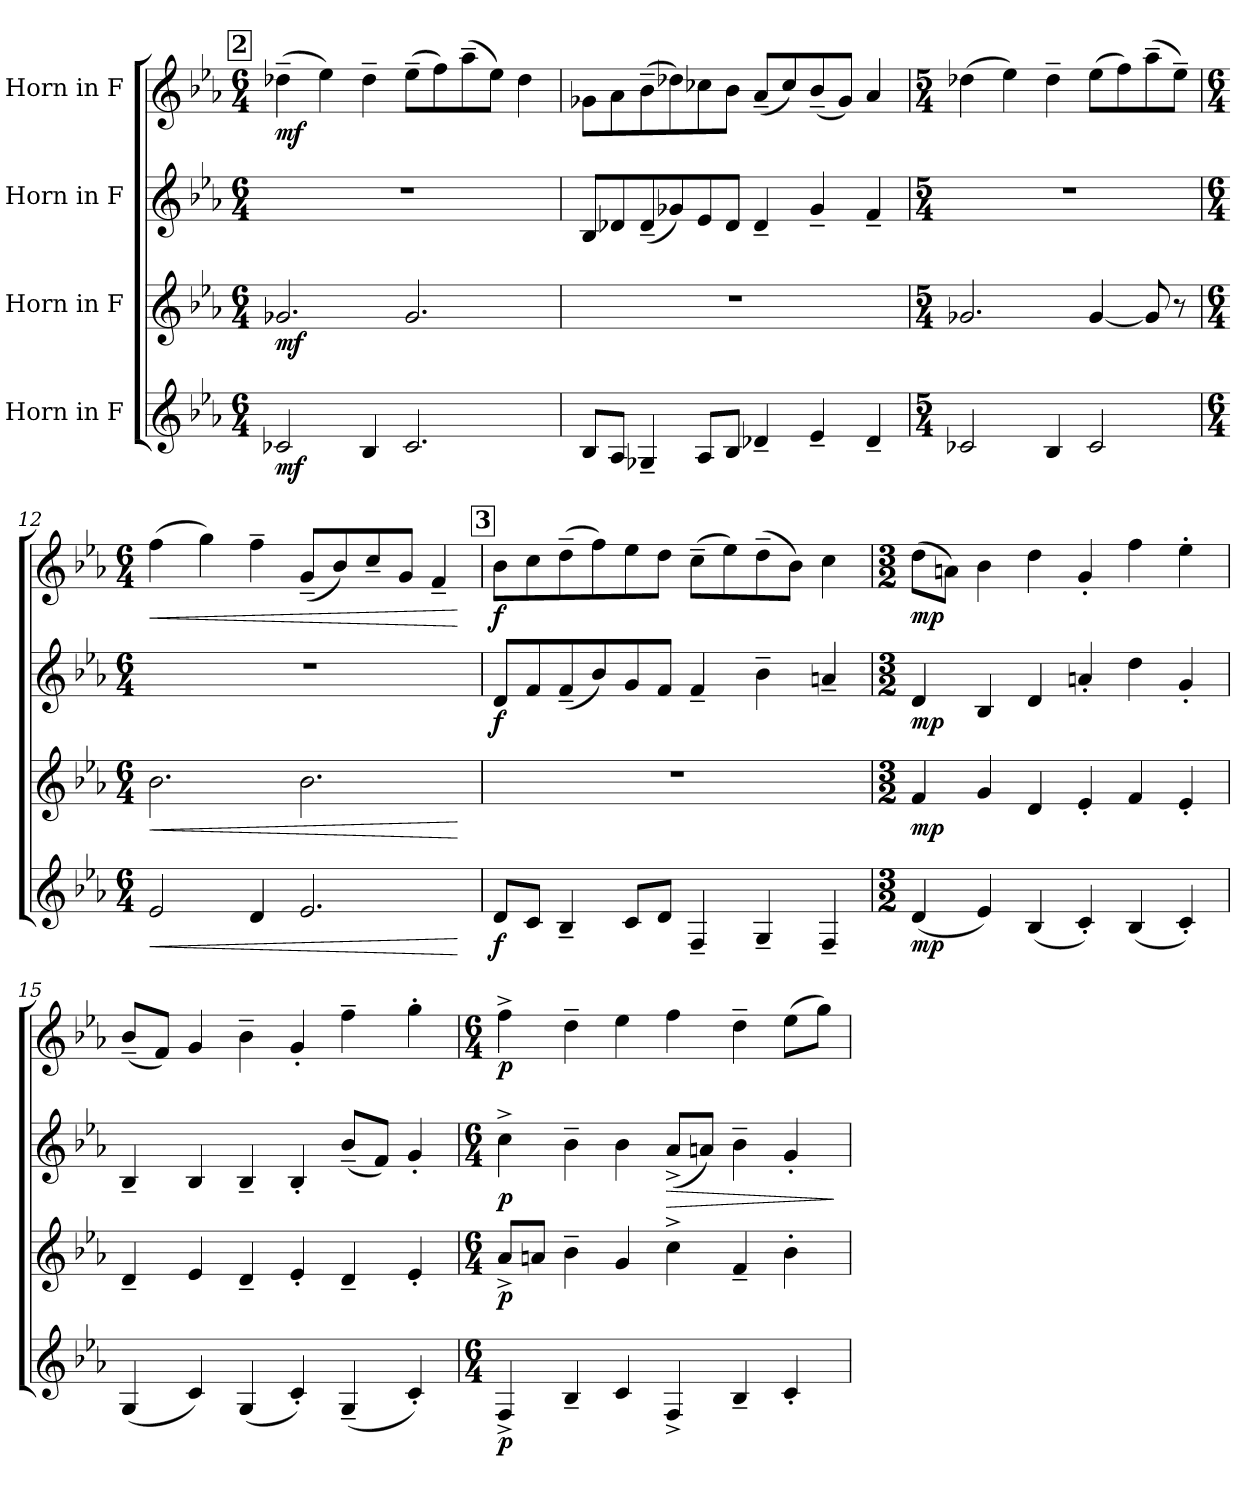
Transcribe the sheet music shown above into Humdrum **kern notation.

**kern	**dynam	**kern	**dynam	**kern	**dynam	**kern	**dynam
*part4	*part4	*part3	*part3	*part2	*part2	*part1	*part1
*staff4	*staff4	*staff3	*staff3	*staff2	*staff2	*staff1	*staff1
*I"Horn in F	*	*I"Horn in F	*	*I"Horn in F	*	*I"Horn in F	*
!!LO:PB:g=z
*clefG2	*	*clefG2	*	*clefG2	*	*clefG2	*
*ITrd4c7	*	*ITrd4c7	*	*ITrd4c7	*	*ITrd4c7	*
*k[b-e-a-d-]	*	*k[b-e-a-d-]	*	*k[b-e-a-d-]	*	*k[b-e-a-d-]	*
*M6/4	*	*M6/4	*	*M6/4	*	*M6/4	*
!!LO:REH:place=s1:a:B:fs=14:t=2
=9	=9	=9	=9	=9	=9	=9	=9
!	!LO:DY:b	!	!LO:DY:b	!	!	!	!LO:DY:b
2F-X/	mf	2.c-X/	mf	1.r	.	(>4g-X~\	mf
.	.	.	.	.	.	4a-\)	.
4E-/	.	.	.	.	.	4g-~\	.
2.F-/	.	2.c-/	.	.	.	(>8a-~\L	.
.	.	.	.	.	.	8b-\)	.
.	.	.	.	.	.	(>8dd-~\	.
.	.	.	.	.	.	8a-\J)	.
.	.	.	.	.	.	4g-\	.
=10	=10	=10	=10	=10	=10	=10	=10
8E-/L	.	1.r	.	8E-/L	.	8c-X\L	.
8D-/J	.	.	.	8G-X/	.	8d-\	.
4C-X~/	.	.	.	(<8G-~/	.	(>8e-~\	.
.	.	.	.	8c-X/)	.	8g-X\)	.
8D-/L	.	.	.	8A-/	.	8f-X\	.
8E-/J	.	.	.	8G-/J	.	8e-\J	.
4G-X~/	.	.	.	4G-~/	.	(<8d-~/L	.
.	.	.	.	.	.	8f-/)	.
4A-~/	.	.	.	4c-~/	.	(<8e-~/	.
.	.	.	.	.	.	8c-/J)	.
4G-~/	.	.	.	4B-~/	.	4d-/	.
=11	=11	=11	=11	=11	=11	=11	=11
*M5/4	*	*M5/4	*	*M5/4	*	*M5/4	*
2F-X/	.	2.c-X/	.	4%5r	.	(>4g-X\	.
.	.	.	.	.	.	4a-\)	.
4E-/	.	.	.	.	.	4g-~\	.
2F-/	.	[4c-/	.	.	.	(>8a-\L	.
.	.	.	.	.	.	8b-\)	.
.	.	8c-/]	.	.	.	(>8dd-~\	.
.	.	8r	.	.	.	8a-~\J)	.
!!LO:LB:g=z
=12	=12	=12	=12	=12	=12	=12	=12
*M6/4	*	*M6/4	*	*M6/4	*	*M6/4	*
!	!LO:HP:b	!	!LO:HP:b	!	!	!	!LO:HP:b
2A-/	<	2.e-\	<	1.r	.	(>4b-\	<
.	.	.	.	.	.	4cc\)	.
4G/	.	.	.	.	.	4b-~\	.
2.A-/	.	2.e-\	.	.	.	(<8c~/L	.
.	.	.	.	.	.	8e-/)	.
.	.	.	.	.	.	8f~/	.
.	.	.	.	.	.	8c/J	.
.	.	.	.	.	.	4B-~/	.
.	[	.	[	.	.	.	[
!!LO:REH:place=s1:a:B:fs=14:t=3
=13	=13	=13	=13	=13	=13	=13	=13
!	!LO:DY:b	!	!	!	!LO:DY:b	!	!LO:DY:b
8G/L	f	1.r	.	8G/L	f	8e-\L	f
8F/J	.	.	.	8B-/	.	8f\	.
4E-~/	.	.	.	(<8B-~/	.	(>8g~\	.
.	.	.	.	8e-/)	.	8b-\)	.
8F/L	.	.	.	8c/	.	8a-\	.
8G/J	.	.	.	8B-/J	.	8g\J	.
4BB-~/	.	.	.	4B-~/	.	(>8f~\L	.
.	.	.	.	.	.	8a-\)	.
4C~/	.	.	.	4e-~\	.	(>8g~\	.
.	.	.	.	.	.	8e-\J)	.
4BB-~/	.	.	.	4dn~/	.	4f\	.
=14	=14	=14	=14	=14	=14	=14	=14
*M3/2	*	*M3/2	*	*M3/2	*	*M3/2	*
!	!LO:DY:b	!	!LO:DY:b	!	!LO:DY:b	!	!LO:DY:b
(<4G/	mp	4B-/	mp	4G/	mp	(>8g\L	mp
.	.	.	.	.	.	8dn\J)	.
4A-/)	.	4c/	.	4E-/	.	4e-\	.
(<4E-/	.	4G/	.	4G/	.	4g\	.
4F'/)	.	4A-'/	.	4dn'/	.	4c'/	.
(<4E-/	.	4B-/	.	4g\	.	4b-\	.
4F'/)	.	4A-'/	.	4c'/	.	4a-'\	.
=15	=15	=15	=15	=15	=15	=15	=15
(<4C/	.	4G~/	.	4E-~/	.	(<8e-~/L	.
.	.	.	.	.	.	8B-/J)	.
4F/)	.	4A-/	.	4E-/	.	4c/	.
(<4C/	.	4G~/	.	4E-~/	.	4e-~\	.
4F'/)	.	4A-'/	.	4E-'/	.	4c'/	.
(<4C~/	.	4G~/	.	(<8e-~/L	.	4b-~\	.
.	.	.	.	8B-/J)	.	.	.
4F'/)	.	4A-'/	.	4c'/	.	4cc'\	.
!!LO:LB:g=z
=16	=16	=16	=16	=16	=16	=16	=16
*M6/4	*	*M6/4	*	*M6/4	*	*M6/4	*
!	!LO:DY:b	!	!LO:DY:b	!	!LO:DY:b	!	!LO:DY:b
4BB-^/	p	8d-^/L	p	4f^\	p	4b-^\	p
.	.	8dn/J	.	.	.	.	.
4E-~/	.	4e-~\	.	4e-~\	.	4g~\	.
4F/	.	4c/	.	4e-\	.	4a-\	.
!	!	!	!	!	!LO:HP:b	!	!
4BB-^/	.	4f^\	.	(<8d-^/L	>	4b-\	.
.	.	.	.	8dn/J)	.	.	.
4E-~/	.	4B-~/	.	4e-~\	.	4g~\	.
4F'/	.	4e-'\	.	4c'/	.	(>8a-\L	.
.	.	.	.	.	.	8cc\J)	.
.	.	.	.	.	]	.	.
=	=	=	=	=	=	=	=
*-	*-	*-	*-	*-	*-	*-	*-
